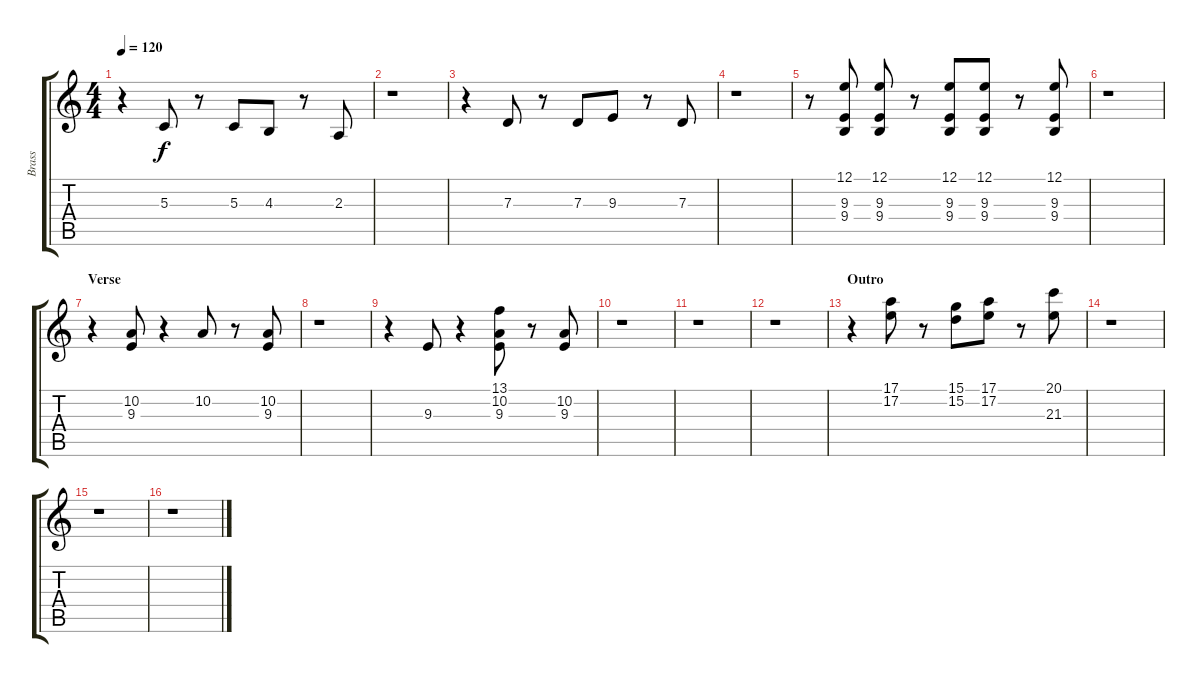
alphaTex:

\track ("Brass" "Brass") {instrument brasssection}
\staff {score tabs}
\tuning (E4 B3 G3 D3 A2 E2) {hide}
\ts (4 4)
\tempo 120
\clef g2
\ks c
r.4{dy f} 5.3.8 r.8 5.3.8 4.3.8 r.8 2.3.8 |
r.1 |
r.4 7.3.8 r.8 7.3.8 9.3.8 r.8 7.3.8 |
r.1 |
r.8 (12.1 9.3 9.4).8 (12.1 9.3 9.4).8 r.8 (12.1 9.3 9.4).8 (12.1 9.3 9.4).8 r.8 (12.1 9.3 9.4).8 |
r.1 |
\section ("" "Verse")
r.4 (10.2 9.3).8 r.4 10.2.8 r.8 (10.2 9.3).8 |
r.1 |
r.4 9.3.8 r.4 (13.1 10.2 9.3).8 r.8 (10.2 9.3).8 |
r.1 |
r.1 |
r.1 |
\section ("" "Outro")
r.4 (17.1 17.2).8 r.8 (15.1 15.2).8 (17.1 17.2).8 r.8 (20.1 21.3).8 |
r.1 |
r.1 |
r.1
